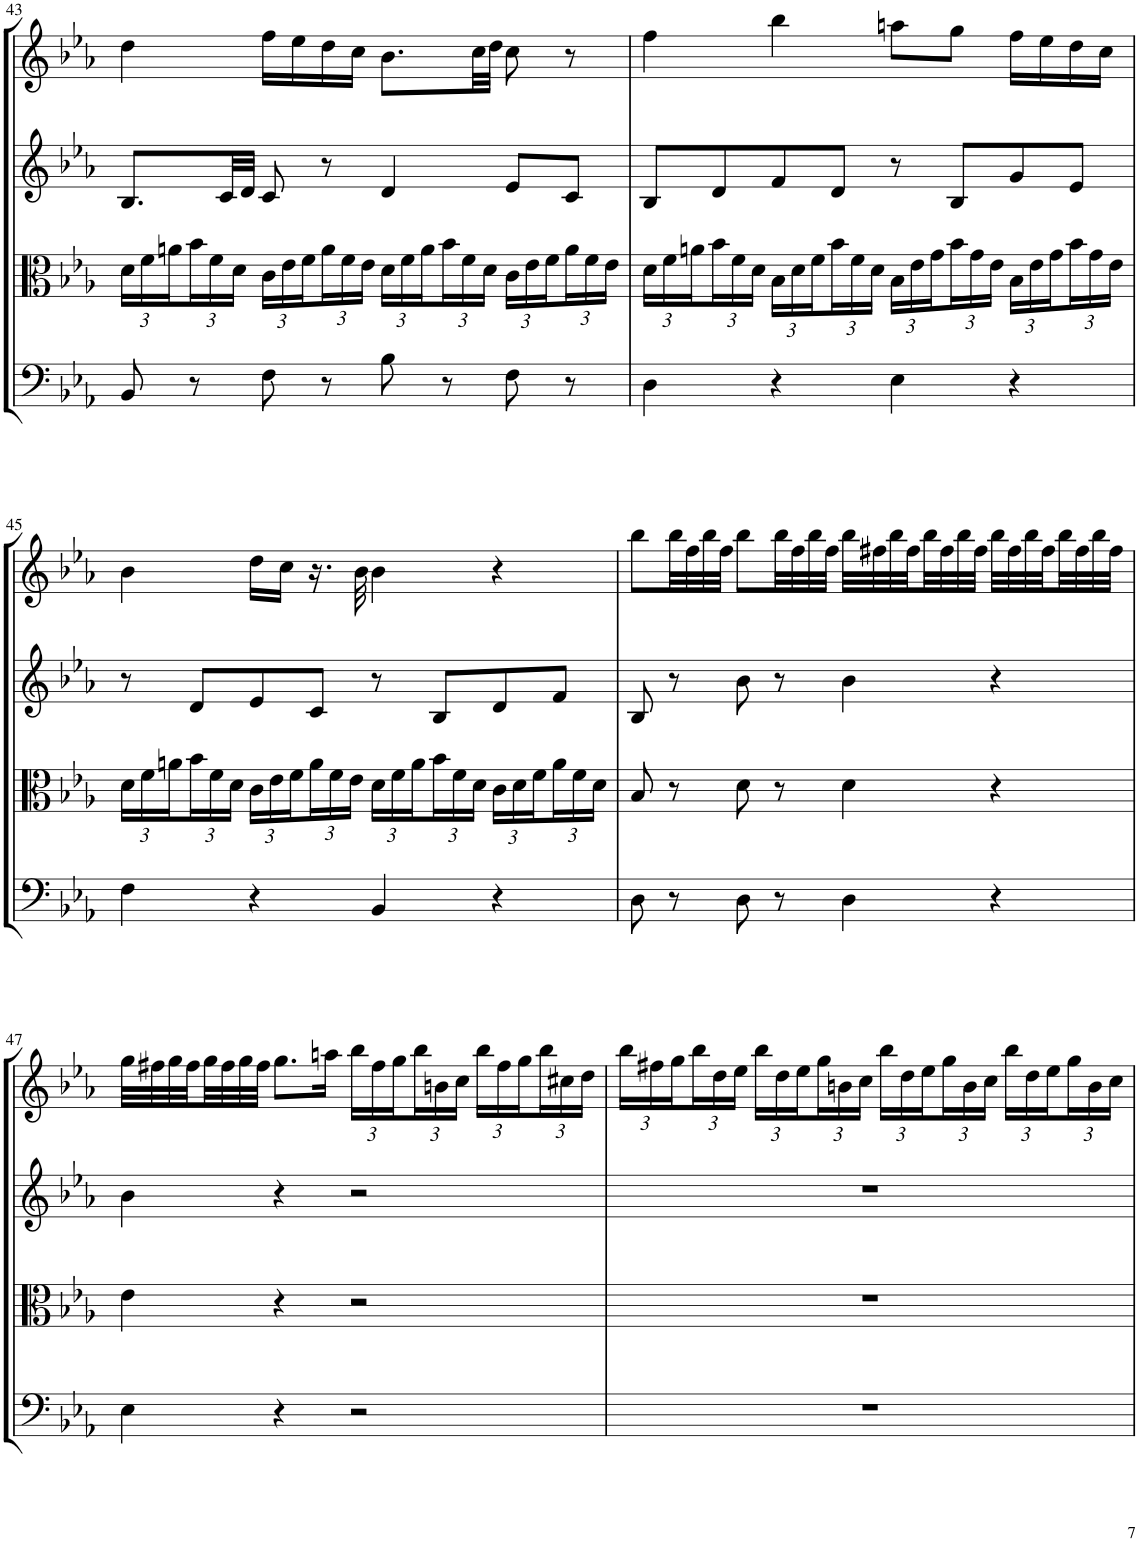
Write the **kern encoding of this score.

**kern	**kern	**kern	**kern
*part4	*part3	*part2	*part1
*staff4	*staff3	*staff2	*staff1
*I"Violoncello	*I"Viola	*I"Violin II	*I"Violin I
*I'Vc	*I'Vla	*I'Vln	*I'Vln
!!LO:PB:g=z
*clefF4	*clefC3	*clefG2	*clefG2
*k[b-e-a-]	*k[b-e-a-]	*k[b-e-a-]	*k[b-e-a-]
*M4/4	*M4/4	*M4/4	*M4/4
*met(c)	*met(c)	*met(c)	*met(c)
*	*Xbrackettup	*	*
=43	=43	=43	=43
8BB-/	24d\LL	8.B-/L	4dd\
.	24f\	.	.
.	24an\	.	.
8r	24b-\	.	.
.	24f\	.	.
.	.	32c/LL	.
.	24d\JJ	.	.
.	.	32d/JJJ	.
8F\	24c\LL	8c/	16ff\LL
.	24e-\	.	.
.	.	.	16ee-\
.	24f\	.	.
8r	24a\	8r	16dd\
.	24f\	.	.
.	.	.	16cc\JJ
.	24e-\JJ	.	.
8B-\	24d\LL	4d/	8.b-\L
.	24f\	.	.
.	24a\	.	.
8r	24b-\	.	.
.	24f\	.	.
.	.	.	32cc\LL
.	24d\JJ	.	.
.	.	.	32dd\JJJ
8F\	24c\LL	8e-/L	8cc\
.	24e-\	.	.
.	24f\	.	.
8r	24a\	8c/J	8r
.	24f\	.	.
.	24e-\JJ	.	.
=44	=44	=44	=44
4D\	24d\LL	8B-/L	4ff\
.	24f\	.	.
.	24an\	.	.
.	24b-\	8d/	.
.	24f\	.	.
.	24d\JJ	.	.
4r	24B-\LL	8f/	4bb-\
.	24d\	.	.
.	24f\	.	.
.	24b-\	8d/J	.
.	24f\	.	.
.	24d\JJ	.	.
4E-\	24B-\LL	8r	8aan\L
.	24e-\	.	.
.	24g\	.	.
.	24b-\	8B-/L	8gg\J
.	24g\	.	.
.	24e-\JJ	.	.
4r	24B-\LL	8g/	16ff\LL
.	24e-\	.	.
.	.	.	16ee-\
.	24g\	.	.
.	24b-\	8e-/J	16dd\
.	24g\	.	.
.	.	.	16cc\JJ
.	24e-\JJ	.	.
!!LO:LB:g=z
=45	=45	=45	=45
4F\	24d\LL	8r	4b-\
.	24f\	.	.
.	24an\	.	.
.	24b-\	8d/L	.
.	24f\	.	.
.	24d\JJ	.	.
4r	24c\LL	8e-/	16dd\LL
.	24e-\	.	.
.	.	.	16cc\JJ
.	24f\	.	.
.	24a\	8c/J	16.r
.	24f\	.	.
.	24e-\JJ	.	.
.	.	.	32b-\
4BB-/	24d\LL	8r	4b-\
.	24f\	.	.
.	24a\	.	.
.	24b-\	8B-/L	.
.	24f\	.	.
.	24d\JJ	.	.
4r	24c\LL	8d/	4r
.	24d\	.	.
.	24f\	.	.
.	24a\	8f/J	.
.	24f\	.	.
.	24d\JJ	.	.
=46	=46	=46	=46
8D\	8B-/	8B-/	8bb-\L
8r	8r	8r	32bb-\LL
.	.	.	32ff\
.	.	.	32bb-\
.	.	.	32ff\JJJ
8D\	8d\	8b-\	8bb-\L
8r	8r	8r	32bb-\LL
.	.	.	32ff\
.	.	.	32bb-\
.	.	.	32ff\JJJ
4D\	4d\	4b-\	32bb-\LLL
.	.	.	32ff#X\
.	.	.	32bb-\
.	.	.	32ff#\
.	.	.	32bb-\
.	.	.	32ff#\
.	.	.	32bb-\
.	.	.	32ff#\JJJ
4r	4r	4r	32bb-\LLL
.	.	.	32ff#\
.	.	.	32bb-\
.	.	.	32ff#\
.	.	.	32bb-\
.	.	.	32ff#\
.	.	.	32bb-\
.	.	.	32ff#\JJJ
!!LO:LB:g=z
=47	=47	=47	=47
4E-\	4e-\	4b-\	32gg\LLL
.	.	.	32ff#X\
.	.	.	32gg\
.	.	.	32ff#\
.	.	.	32gg\
.	.	.	32ff#\
.	.	.	32gg\
.	.	.	32ff#\JJJ
4r	4r	4r	8.gg\L
.	.	.	16aan\Jk
*	*	*	*Xbrackettup
2r	2r	2r	24bb-\LL
.	.	.	24ff#\
.	.	.	24gg\
.	.	.	24bb-\
.	.	.	24bn\
.	.	.	24cc\JJ
.	.	.	24bb-\LL
.	.	.	24ff#\
.	.	.	24gg\
.	.	.	24bb-\
.	.	.	24cc#X\
.	.	.	24dd\JJ
=48	=48	=48	=48
1r	1r	1r	24bb-\LL
.	.	.	24ff#X\
.	.	.	24gg\
.	.	.	24bb-\
.	.	.	24dd\
.	.	.	24ee-\JJ
.	.	.	24bb-\LL
.	.	.	24dd\
.	.	.	24ee-\
.	.	.	24gg\
.	.	.	24bn\
.	.	.	24cc\JJ
.	.	.	24bb-\LL
.	.	.	24dd\
.	.	.	24ee-\
.	.	.	24gg\
.	.	.	24b\
.	.	.	24cc\JJ
.	.	.	24bb-\LL
.	.	.	24dd\
.	.	.	24ee-\
.	.	.	24gg\
.	.	.	24b\
.	.	.	24cc\JJ
=	=	=	=
*-	*-	*-	*-
